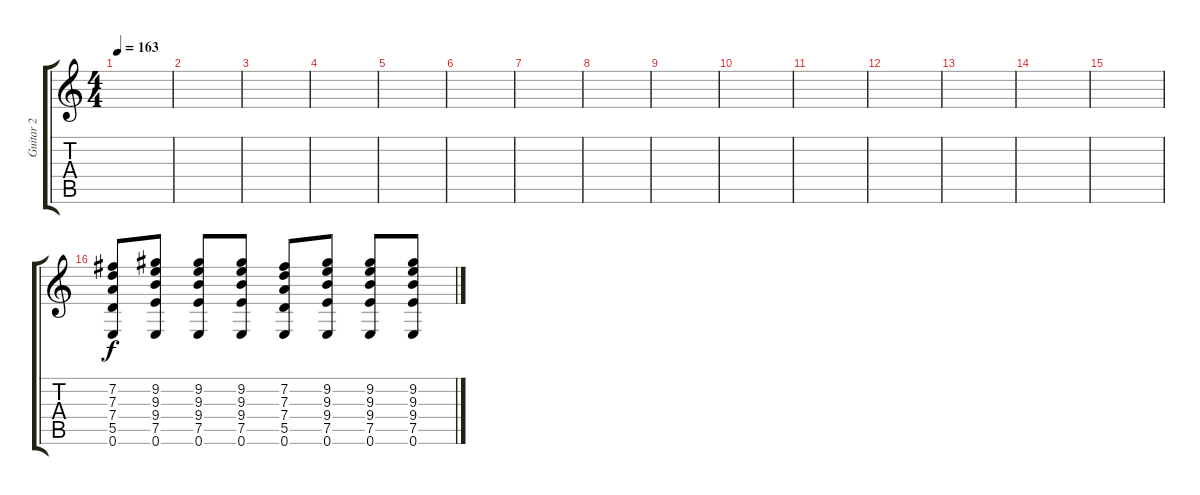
\track ("Guitar 2" "Guitar 2") {instrument distortionguitar}
\staff {score tabs}
\tuning (E4 B3 G3 D3 A2 E2) {hide}
\ts (4 4)
\tempo 163
\clef g2
\ks c
|
|
|
|
|
|
|
|
|
|
|
|
|
|
|
(7.2 7.3 7.4 5.5 0.6).8{volume 9} (9.2 9.3 9.4 7.5 0.6).8 (9.2 9.3 9.4 7.5 0.6).8 (9.2 9.3 9.4 7.5 0.6).8 (7.2 7.3 7.4 5.5 0.6).8 (9.2 9.3 9.4 7.5 0.6).8 (9.2 9.3 9.4 7.5 0.6).8 (9.2 9.3 9.4 7.5 0.6).8
